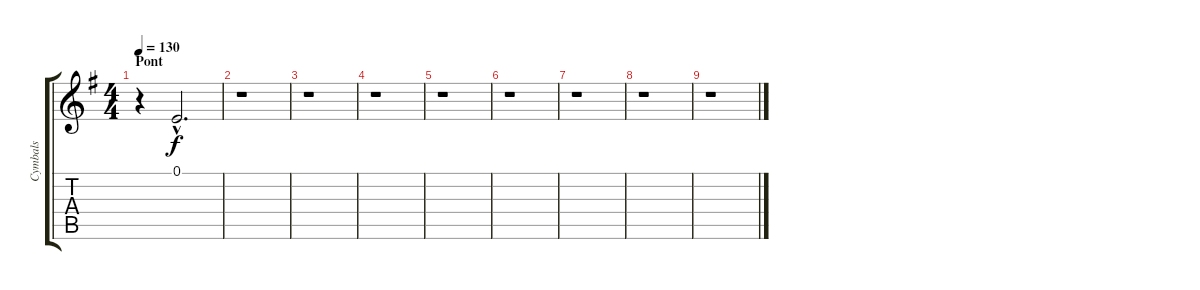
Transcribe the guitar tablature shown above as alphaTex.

\track ("Cymbals" "Cymbals") {instrument whistle}
\staff {score tabs}
\tuning (E4 B3 G3 D3 A2 E2) {hide}
\ts (4 4)
\section ("" "Pont")
\tempo 130
\clef g2
\ks g
r.4{dy f instrument reversecymbal} 0.1{hac}.2{d} |
r.1 |
r.1 |
r.1 |
r.1 |
r.1 |
r.1 |
r.1 |
r.1
